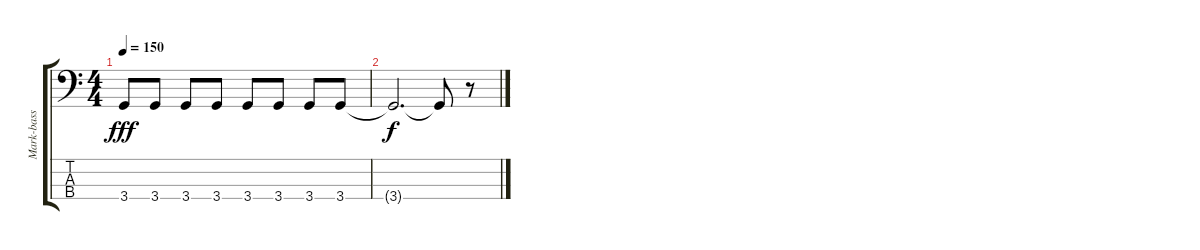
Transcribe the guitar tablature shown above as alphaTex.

\track ("Mark-bass" "Mark-bass") {instrument electricbassfinger}
\staff {score tabs}
\tuning (G2 D2 A1 E1) {hide}
\ts (4 4)
\tempo 150
\clef f4
\ks c
3.4.8{dy fff} 3.4.8 3.4.8 3.4.8 3.4.8 3.4.8 3.4.8 3.4.8 |
3.4{t}.2{d dy f} 3.4{t}.8 r.8
